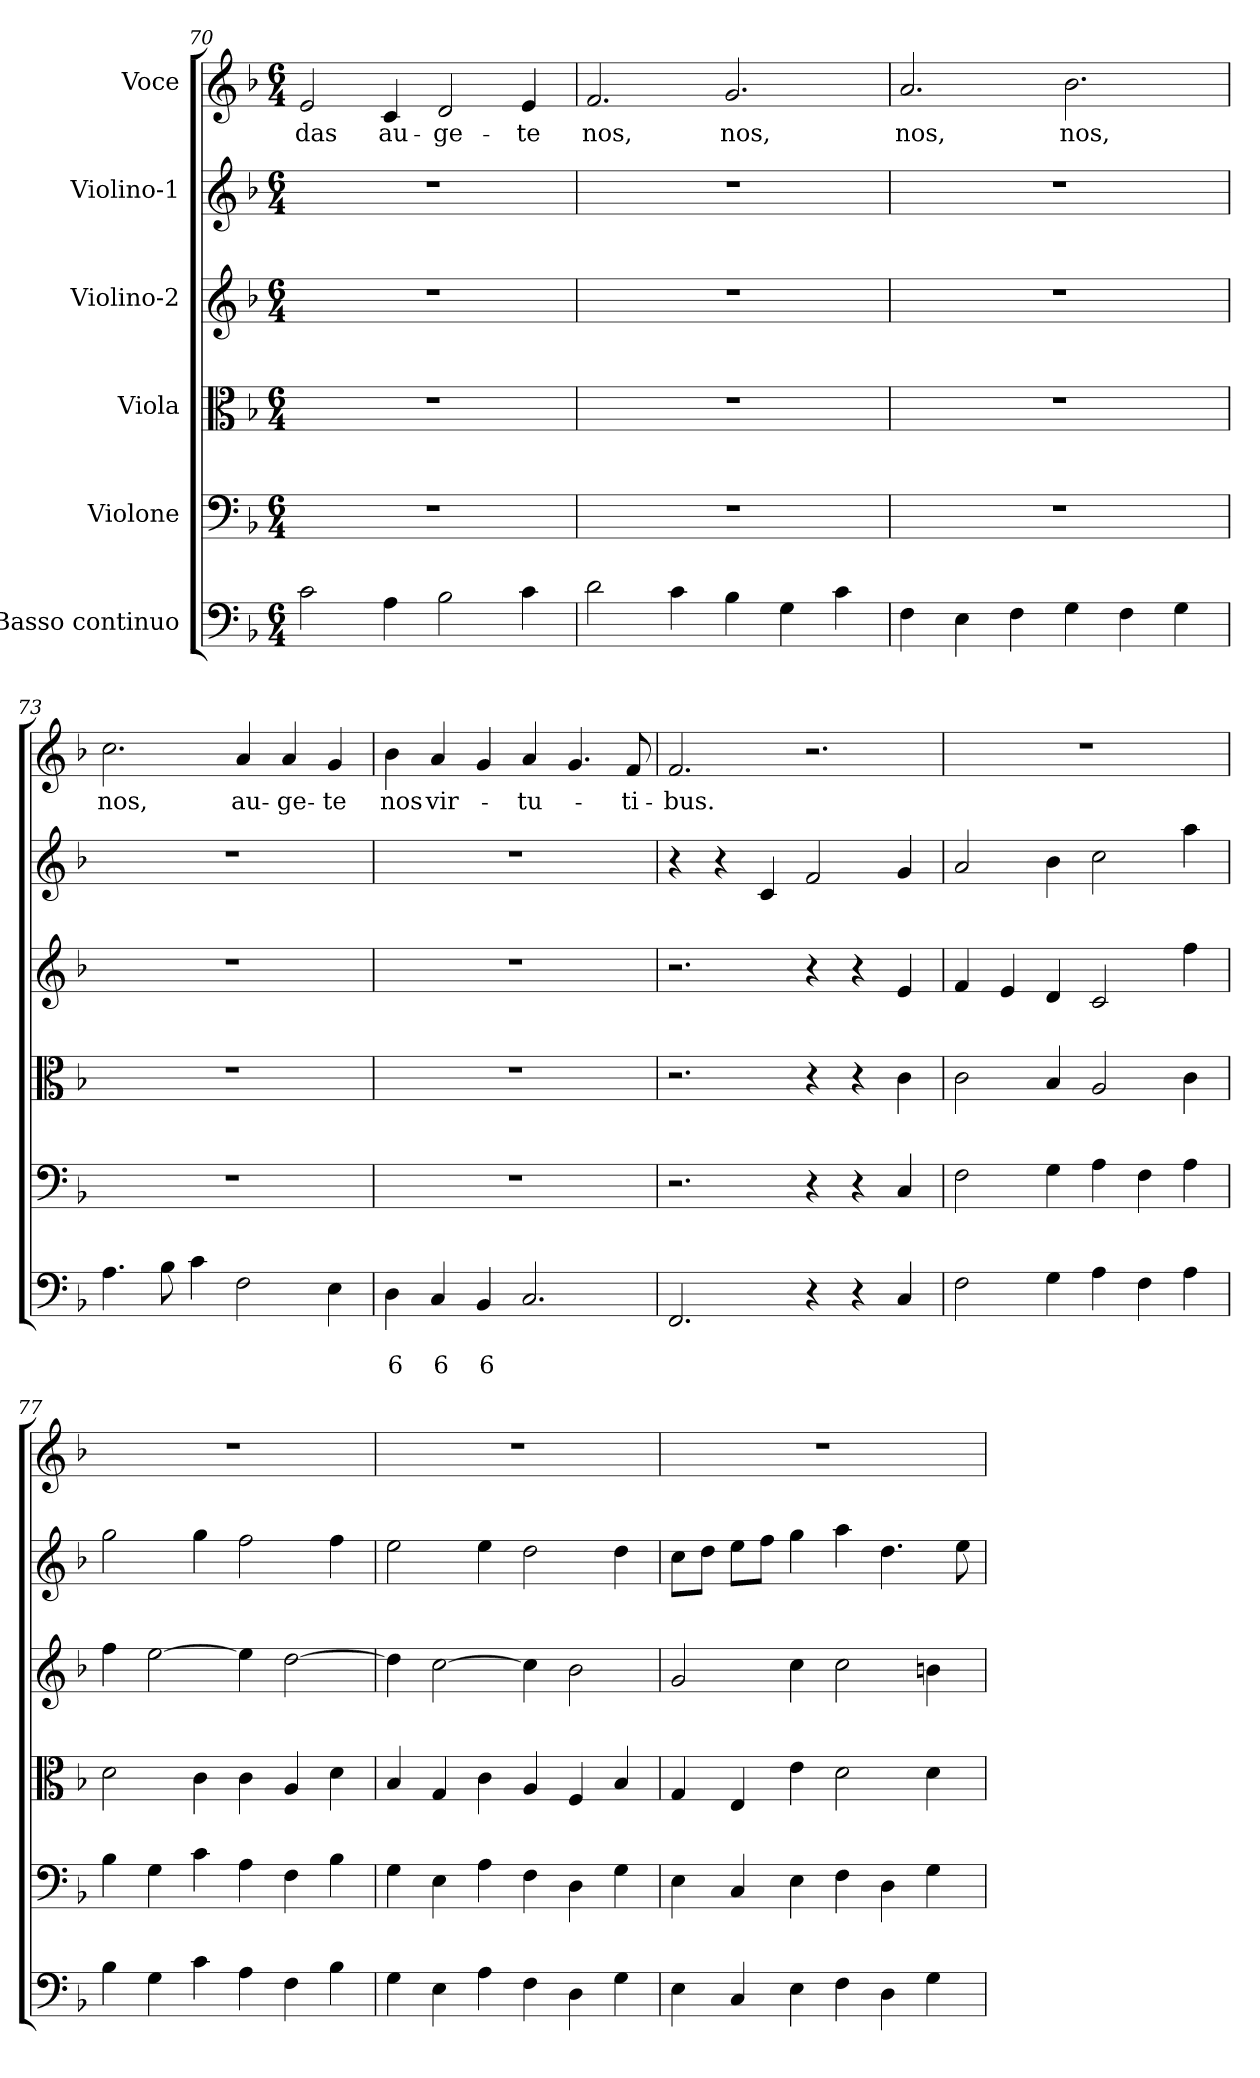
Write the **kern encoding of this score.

**kern	**text	**text	**kern	**kern	**kern	**kern	**kern	**text
*part6	*part6	*part6	*part5	*part4	*part3	*part2	*part1	*part1
*staff6	*staff6	*staff6	*staff5	*staff4	*staff3	*staff2	*staff1	*staff1
*I"Basso continuo	*	*	*I"Violone	*I"Viola	*I"Violino-2	*I"Violino-1	*I"Voce	*
!!LO:LB:g=z
*clefF4	*	*	*clefF4	*clefC3	*clefG2	*clefG2	*clefG2	*
*k[b-]	*	*	*k[b-]	*k[b-]	*k[b-]	*k[b-]	*k[b-]	*
*F:	*	*	*F:	*F:	*F:	*F:	*F:	*
*M6/4	*	*	*M6/4	*M6/4	*M6/4	*M6/4	*M6/4	*
=70	=70	=70	=70	=70	=70	=70	=70	=70
!	!	!	!	!	!	!	!	!LO:LY:b
2c\	.	.	1.r	1.r	1.r	1.r	2e/	-das
!	!	!	!	!	!	!	!	!LO:LY:b
4A\	.	.	.	.	.	.	4c/	au-
!	!	!	!	!	!	!	!	!LO:LY:b
2B-\	.	.	.	.	.	.	2d/	-ge-
!	!	!	!	!	!	!	!	!LO:LY:b
4c\	.	.	.	.	.	.	4e/	-te
=71	=71	=71	=71	=71	=71	=71	=71	=71
!	!	!	!	!	!	!	!	!LO:LY:b
2d\	.	.	1.r	1.r	1.r	1.r	2.f/	nos,
4c\	.	.	.	.	.	.	.	.
!	!	!	!	!	!	!	!	!LO:LY:b
4B-\	.	.	.	.	.	.	2.g/	nos,
4G\	.	.	.	.	.	.	.	.
4c\	.	.	.	.	.	.	.	.
=72	=72	=72	=72	=72	=72	=72	=72	=72
!	!	!	!	!	!	!	!	!LO:LY:b
4F\	.	.	1.r	1.r	1.r	1.r	2.a/	nos,
4E\	.	.	.	.	.	.	.	.
4F\	.	.	.	.	.	.	.	.
!	!	!	!	!	!	!	!	!LO:LY:b
4G\	.	.	.	.	.	.	2.b-\	nos,
4F\	.	.	.	.	.	.	.	.
4G\	.	.	.	.	.	.	.	.
=73	=73	=73	=73	=73	=73	=73	=73	=73
!	!	!	!	!	!	!	!	!LO:LY:b
4.A\	.	.	1.r	1.r	1.r	1.r	2.cc\	nos,
8B-\	.	.	.	.	.	.	.	.
4c\	.	.	.	.	.	.	.	.
!	!	!	!	!	!	!	!	!LO:LY:b
2F\	.	.	.	.	.	.	4a/	au-
!	!	!	!	!	!	!	!	!LO:LY:b
.	.	.	.	.	.	.	4a/	-ge-
!	!	!	!	!	!	!	!	!LO:LY:b
4E\	.	.	.	.	.	.	4g/	-te
=74	=74	=74	=74	=74	=74	=74	=74	=74
!	!	!LO:LY:b	!	!	!	!	!	!LO:LY:b
4D\	.	6	1.r	1.r	1.r	1.r	4b-\	nos
!	!	!LO:LY:b	!	!	!	!	!	!LO:LY:b
4C/	.	6	.	.	.	.	4a/	vir-
!	!	!LO:LY:b	!	!	!	!	!	!
4BB-/	.	6	.	.	.	.	4g/	.
!	!	!	!	!	!	!	!	!LO:LY:b
2.C/	.	.	.	.	.	.	4a/	-tu-
.	.	.	.	.	.	.	4.g/	.
!	!	!	!	!	!	!	!	!LO:LY:b
.	.	.	.	.	.	.	8f/	-ti-
=75	=75	=75	=75	=75	=75	=75	=75	=75
!	!	!	!	!	!	!	!	!LO:LY:b
2.FF/	.	.	2.r	2.r	2.r	4r	2.f/	-bus.
.	.	.	.	.	.	4r	.	.
.	.	.	.	.	.	4c/	.	.
4r	.	.	4r	4r	4r	2f/	2.r	.
4r	.	.	4r	4r	4r	.	.	.
4C/	.	.	4C/	4c\	4e/	4g/	.	.
!!LO:PB:g=z
=76	=76	=76	=76	=76	=76	=76	=76	=76
2F\	.	.	2F\	2c\	4f/	2a/	1.r	.
.	.	.	.	.	4e/	.	.	.
4G\	.	.	4G\	4B-/	4d/	4b-\	.	.
4A\	.	.	4A\	2A/	2c/	2cc\	.	.
4F\	.	.	4F\	.	.	.	.	.
4A\	.	.	4A\	4c\	4ff\	4aa\	.	.
=77	=77	=77	=77	=77	=77	=77	=77	=77
4B-\	.	.	4B-\	2d\	4ff\	2gg\	1.r	.
4G\	.	.	4G\	.	[2ee\	.	.	.
4c\	.	.	4c\	4c\	.	4gg\	.	.
4A\	.	.	4A\	4c\	4ee\]	2ff\	.	.
4F\	.	.	4F\	4A/	[2dd\	.	.	.
4B-\	.	.	4B-\	4d\	.	4ff\	.	.
=78	=78	=78	=78	=78	=78	=78	=78	=78
4G\	.	.	4G\	4B-/	4dd\]	2ee\	1.r	.
4E\	.	.	4E\	4G/	[2cc\	.	.	.
4A\	.	.	4A\	4c\	.	4ee\	.	.
4F\	.	.	4F\	4A/	4cc\]	2dd\	.	.
4D\	.	.	4D\	4F/	2b-\	.	.	.
4G\	.	.	4G\	4B-/	.	4dd\	.	.
=79	=79	=79	=79	=79	=79	=79	=79	=79
4E\	.	.	4E\	4G/	2g/	8cc\L	1.r	.
.	.	.	.	.	.	8dd\J	.	.
4C/	.	.	4C/	4E/	.	8ee\L	.	.
.	.	.	.	.	.	8ff\J	.	.
4E\	.	.	4E\	4e\	4cc\	4gg\	.	.
4F\	.	.	4F\	2d\	2cc\	4aa\	.	.
4D\	.	.	4D\	.	.	4.dd\	.	.
4G\	.	.	4G\	4d\	4bn\	.	.	.
.	.	.	.	.	.	8ee\	.	.
=	=	=	=	=	=	=	=	=
*-	*-	*-	*-	*-	*-	*-	*-	*-
